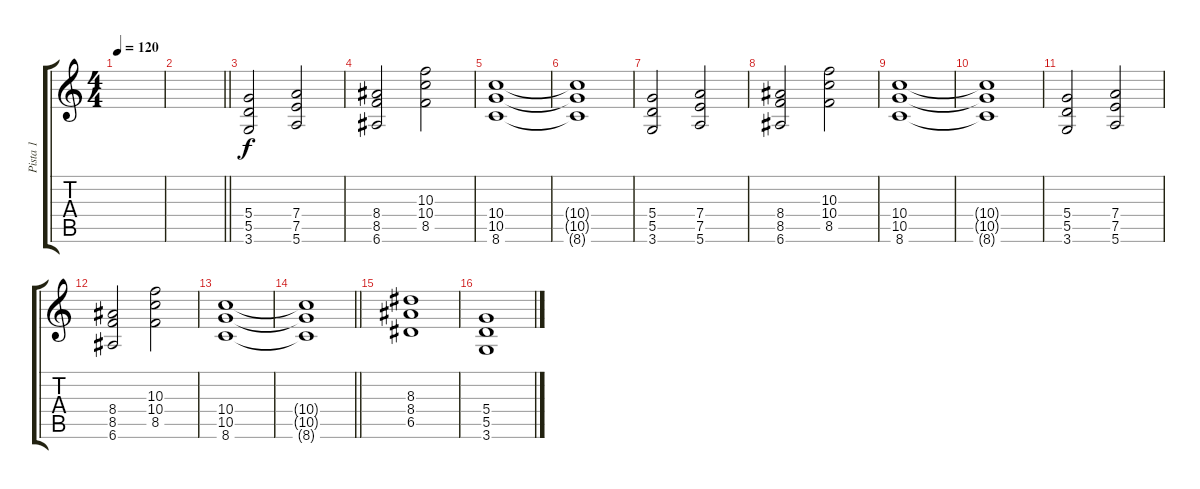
\track ("Pista 1" "Pista 1") {instrument distortionguitar}
\staff {score tabs}
\tuning (E4 B3 G3 D3 A2 E2) {hide}
\ts (4 4)
\tempo 120
\clef g2
\ks c
|
\barLineRight lightlight
|
(5.4 5.5 3.6).2 (7.4 7.5 5.6).2 |
(8.4 8.5 6.6).2 (10.3 10.4 8.5).2 |
(10.4 10.5 8.6).1 |
(10.4{t} 10.5{t} 8.6{t}).1 |
(5.4 5.5 3.6).2 (7.4 7.5 5.6).2 |
(8.4 8.5 6.6).2 (10.3 10.4 8.5).2 |
(10.4 10.5 8.6).1 |
(10.4{t} 10.5{t} 8.6{t}).1 |
(5.4 5.5 3.6).2 (7.4 7.5 5.6).2 |
(8.4 8.5 6.6).2 (10.3 10.4 8.5).2 |
(10.4 10.5 8.6).1 |
\barLineRight lightlight
(10.4{t} 10.5{t} 8.6{t}).1 |
(8.3 8.4 6.5).1 |
(5.4 5.5 3.6).1
